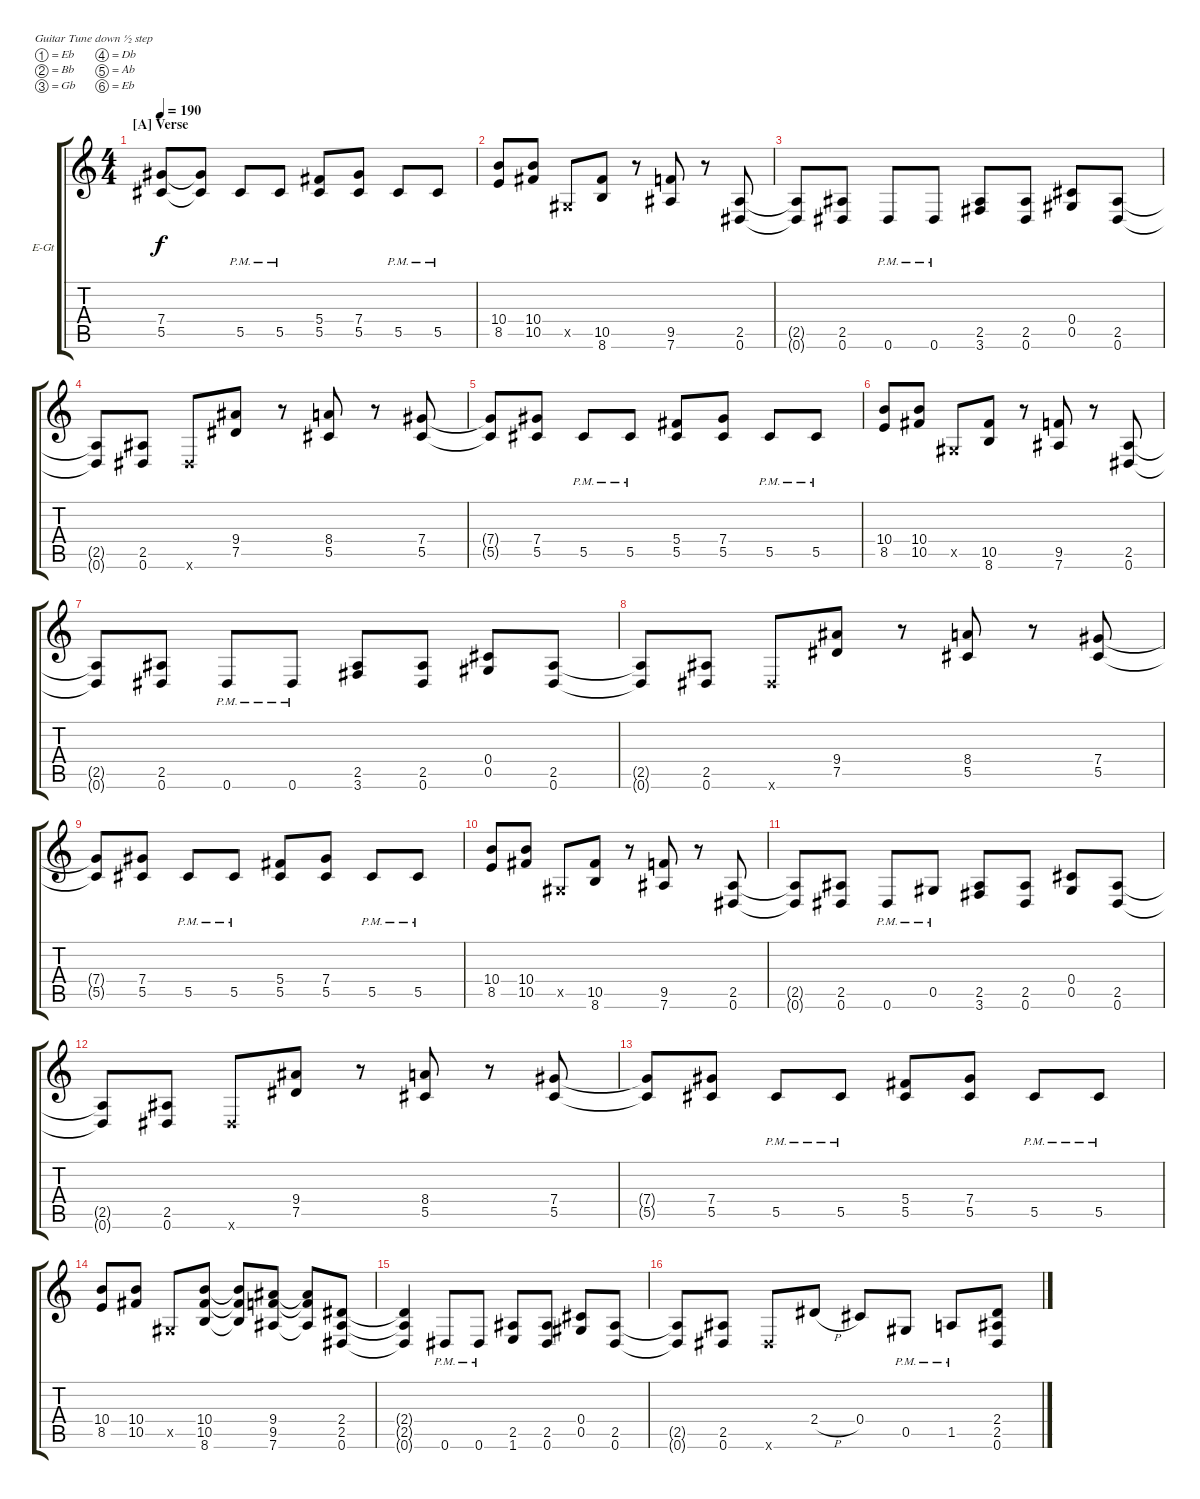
\bracketExtendMode groupsimilarinstruments
\firstSystemTrackNameOrientation horizontal
\otherSystemsTrackNameOrientation horizontal
\track ("Electric Guitar" "E-Gt") {instrument overdrivenguitar}
\staff {score tabs}
\tuning (Eb4 Bb3 Gb3 Db3 Ab2 Eb2)
\ts (4 4)
\section ("A" "Verse")
\tempo 190
\clef g2
\ks c
(5.5{t} 7.4{t}).8{dy f} (5.5{t} 7.4{t}).8 5.5{pm}.8 5.5{pm}.8 (5.5 5.4).8 (5.5 7.4).8 5.5{pm}.8 5.5{pm}.8 |
(8.5 10.4).8 (10.5 10.4).8 0.5{x}.8 (8.6 10.5).8 r.8 (7.6 9.5).8 r.8 (0.6 2.5).8 |
(2.5{t} 0.6{t}).8 (0.6 2.5).8 0.6{pm}.8 0.6{pm}.8 (3.6 2.5).8 (0.6 2.5).8 (0.5 0.4).8 (0.6 2.5).8 |
(0.6{t} 2.5{t}).8 (0.6 2.5).8 0.6{x}.8 (7.5 9.4).8 r.8 (5.5 8.4).8 r.8 (5.5 7.4).8 |
(5.5{t} 7.4{t}).8 (5.5 7.4).8 5.5{pm}.8 5.5{pm}.8 (5.5 5.4).8 (5.5 7.4).8 5.5{pm}.8 5.5{pm}.8 |
(8.5 10.4).8 (10.5 10.4).8 0.5{x}.8 (8.6 10.5).8 r.8 (7.6 9.5).8 r.8 (0.6 2.5).8 |
(2.5{t} 0.6{t}).8 (0.6 2.5).8 0.6{pm}.8 0.6{pm}.8 (3.6 2.5).8 (0.6 2.5).8 (0.5 0.4).8 (0.6 2.5).8 |
(0.6{t} 2.5{t}).8 (0.6 2.5).8 0.6{x}.8 (7.5 9.4).8 r.8 (5.5 8.4).8 r.8 (5.5 7.4).8 |
(5.5{t} 7.4{t}).8 (5.5 7.4).8 5.5{pm}.8 5.5{pm}.8 (5.5 5.4).8 (5.5 7.4).8 5.5{pm}.8 5.5{pm}.8 |
(8.5 10.4).8 (10.5 10.4).8 0.5{x}.8 (8.6 10.5).8 r.8 (7.6 9.5).8 r.8 (0.6 2.5).8 |
(2.5{t} 0.6{t}).8 (0.6 2.5).8 0.6{pm}.8 0.5{pm}.8 (3.6 2.5).8 (0.6 2.5).8 (0.5 0.4).8 (0.6 2.5).8 |
(0.6{t} 2.5{t}).8 (0.6 2.5).8 0.6{x}.8 (7.5 9.4).8 r.8 (5.5 8.4).8 r.8 (5.5 7.4).8 |
(5.5{t} 7.4{t}).8 (5.5 7.4).8 5.5{pm}.8 5.5{pm}.8 (5.5 5.4).8 (5.5 7.4).8 5.5{pm}.8 5.5{pm}.8 |
(8.5 10.4).8 (10.5 10.4).8 0.5{x}.8 (8.6 10.5 10.4).8 (8.6{t} 10.5{t} 10.4{t}).8 (7.6 9.5 9.4).8 (9.4{t} 9.5{t} 7.6{t}).8 (0.6 2.5 2.4).8 |
(2.5{t} 0.6{t} 2.4{t}).4 0.6{pm}.8 0.6{pm}.8 (1.6 2.5).8 (0.6 2.5).8 (0.5 0.4).8 (0.6 2.5).8 |
(0.6{t} 2.5{t}).8 (0.6 2.5).8 0.6{x}.8 2.4{h}.8 0.4.8 0.5{pm}.8 1.5{pm}.8 (0.6 2.5 2.4).8
